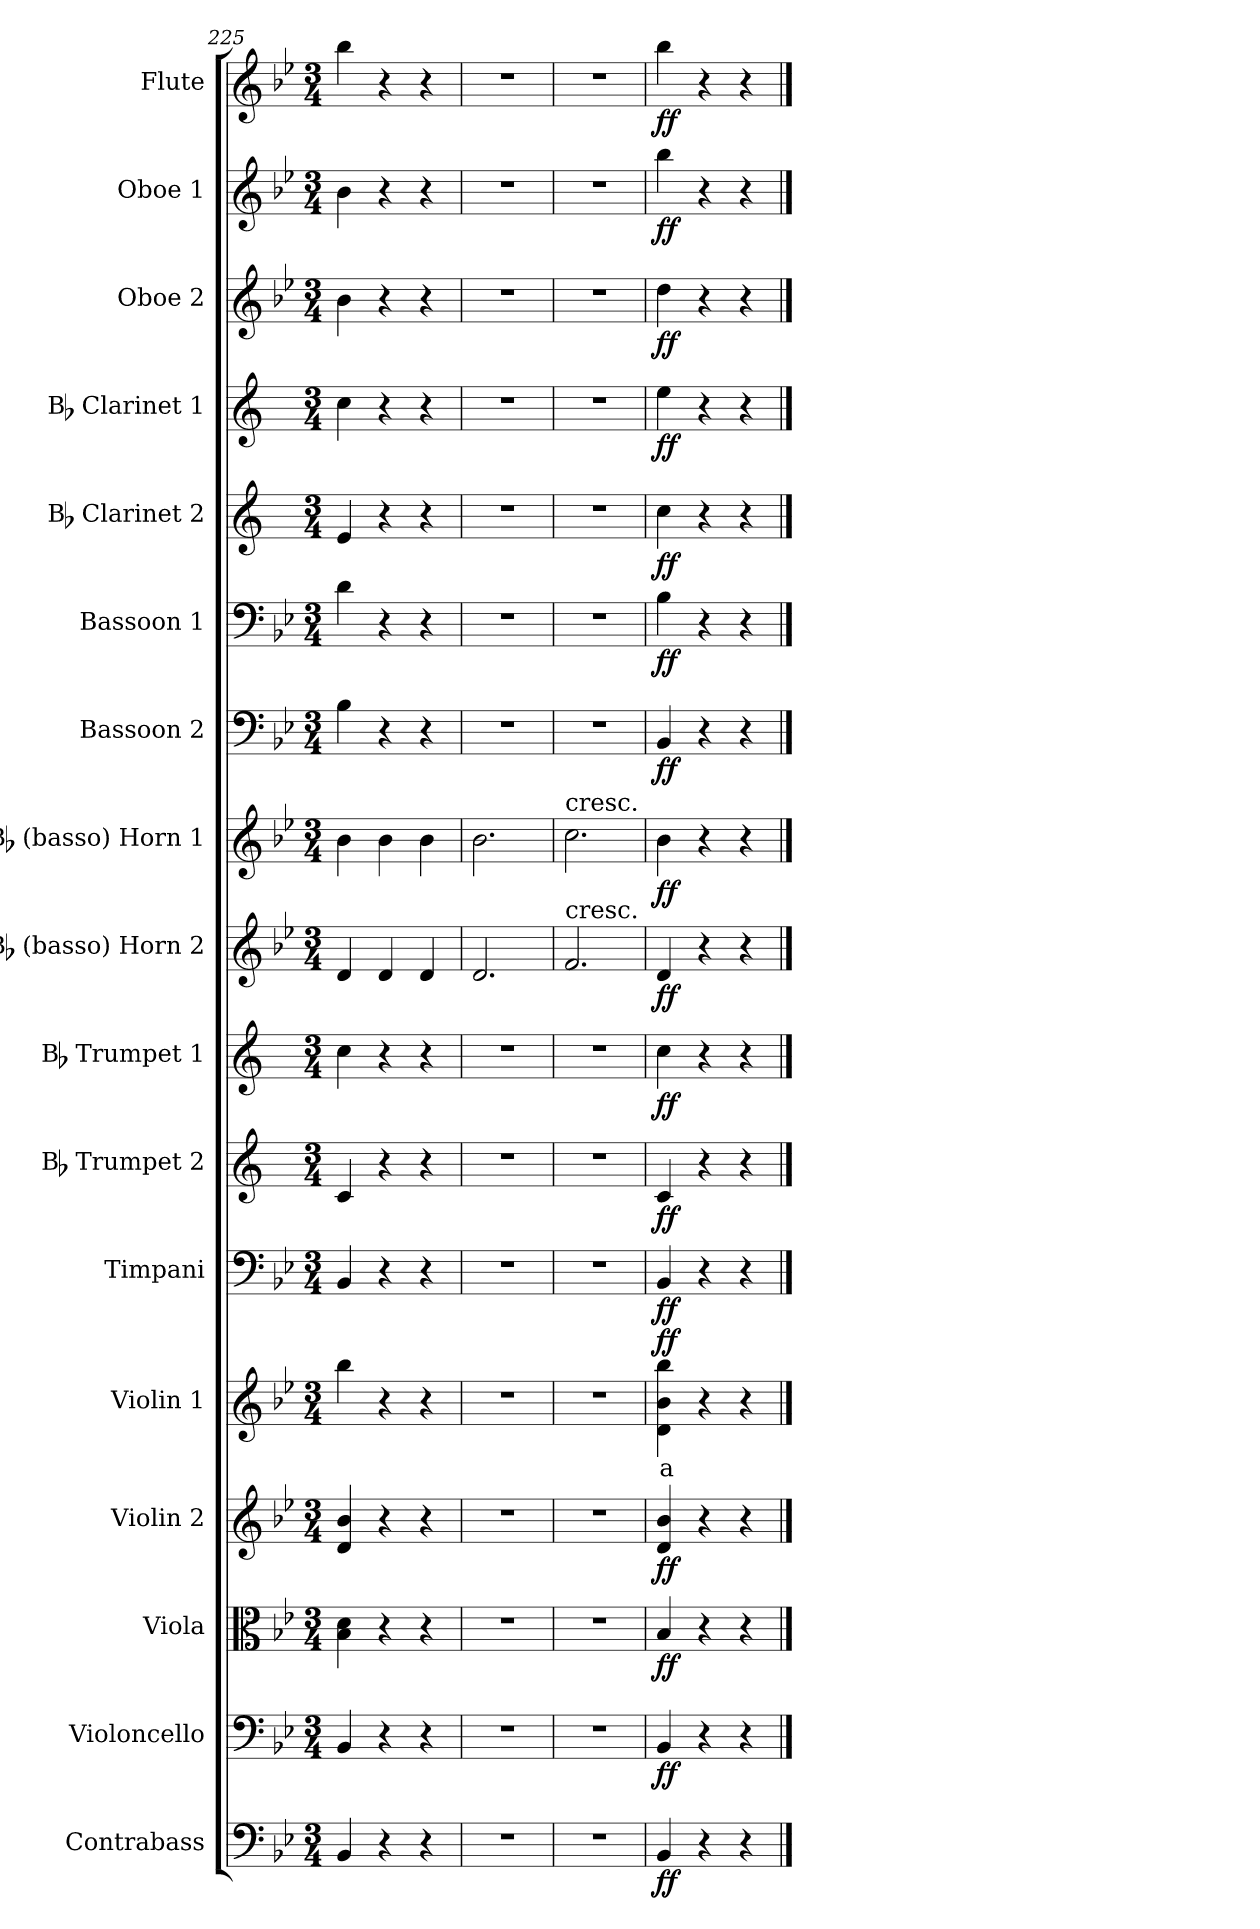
**kern	**dynam	**kern	**dynam	**kern	**dynam	**kern	**dynam	**kern	**text	**dynam	**kern	**dynam	**kern	**dynam	**kern	**dynam	**kern	**dynam	**kern	**dynam	**kern	**dynam	**kern	**dynam	**kern	**dynam	**kern	**dynam	**kern	**dynam	**kern	**dynam	**kern	**dynam
*part17	*part17	*part16	*part16	*part15	*part15	*part14	*part14	*part13	*part13	*part13	*part12	*part12	*part11	*part11	*part10	*part10	*part9	*part9	*part8	*part8	*part7	*part7	*part6	*part6	*part5	*part5	*part4	*part4	*part3	*part3	*part2	*part2	*part1	*part1
*staff17	*staff17	*staff16	*staff16	*staff15	*staff15	*staff14	*staff14	*staff13	*staff13	*staff13	*staff12	*staff12	*staff11	*staff11	*staff10	*staff10	*staff9	*staff9	*staff8	*staff8	*staff7	*staff7	*staff6	*staff6	*staff5	*staff5	*staff4	*staff4	*staff3	*staff3	*staff2	*staff2	*staff1	*staff1
*I"Contrabass	*	*I"Violoncello	*	*I"Viola	*	*I"Violin 2	*	*I"Violin 1	*	*	*I"Timpani	*	*I"Bb Trumpet 2	*	*I"Bb Trumpet 1	*	*I"Bb (basso) Horn 2	*	*I"Bb (basso) Horn 1	*	*I"Bassoon 2	*	*I"Bassoon 1	*	*I"Bb Clarinet 2	*	*I"Bb Clarinet 1	*	*I"Oboe 2	*	*I"Oboe 1	*	*I"Flute	*
*I'Cb	*	*I'Vc	*	*I'Vla	*	*I'Vln 2	*	*I'Vln 1	*	*	*I'Timp	*	*I'Tpt 2	*	*I'Tpt 1	*	*I'Hn 2	*	*I'Hn 1	*	*I'Bsn 2	*	*I'Bsn 1	*	*I'Cl 2	*	*I'Cl 1	*	*I'Ob 2	*	*I'Ob 1	*	*I'Fl	*
*clefF4	*	*clefF4	*	*clefC3	*	*clefG2	*	*clefG2	*	*	*clefF4	*	*clefG2	*	*clefG2	*	*clefG2	*	*clefG2	*	*clefF4	*	*clefF4	*	*clefG2	*	*clefG2	*	*clefG2	*	*clefG2	*	*clefG2	*
*ITrd7c12	*	*	*	*	*	*	*	*	*	*	*	*	*ITrd1c2	*	*ITrd1c2	*	*ITrd8c14	*	*ITrd8c14	*	*	*	*	*	*ITrd1c2	*	*ITrd1c2	*	*	*	*	*	*	*
*k[b-e-]	*	*k[b-e-]	*	*k[b-e-]	*	*k[b-e-]	*	*k[b-e-]	*	*	*k[b-e-]	*	*k[b-e-]	*	*k[b-e-]	*	*k[b-e-]	*	*k[b-e-]	*	*k[b-e-]	*	*k[b-e-]	*	*k[b-e-]	*	*k[b-e-]	*	*k[b-e-]	*	*k[b-e-]	*	*k[b-e-]	*
*M3/4	*	*M3/4	*	*M3/4	*	*M3/4	*	*M3/4	*	*	*M3/4	*	*M3/4	*	*M3/4	*	*M3/4	*	*M3/4	*	*M3/4	*	*M3/4	*	*M3/4	*	*M3/4	*	*M3/4	*	*M3/4	*	*M3/4	*
=225	=225	=225	=225	=225	=225	=225	=225	=225	=225	=225	=225	=225	=225	=225	=225	=225	=225	=225	=225	=225	=225	=225	=225	=225	=225	=225	=225	=225	=225	=225	=225	=225	=225	=225
4BBB-/	.	4BB-/	.	4B-\ 4d\	.	4d/ 4b-/	.	4bb-\	.	.	4BB-/	.	4B-/	.	4b-\	.	4D/	.	4B-\	.	4B-\	.	4d\	.	4d/	.	4b-\	.	4b-\	.	4b-\	.	4bb-\	.
4r	.	4r	.	4r	.	4r	.	4r	.	.	4r	.	4r	.	4r	.	4D/	.	4B-\	.	4r	.	4r	.	4r	.	4r	.	4r	.	4r	.	4r	.
4r	.	4r	.	4r	.	4r	.	4r	.	.	4r	.	4r	.	4r	.	4D/	.	4B-\	.	4r	.	4r	.	4r	.	4r	.	4r	.	4r	.	4r	.
=226	=226	=226	=226	=226	=226	=226	=226	=226	=226	=226	=226	=226	=226	=226	=226	=226	=226	=226	=226	=226	=226	=226	=226	=226	=226	=226	=226	=226	=226	=226	=226	=226	=226	=226
2.r	.	2.r	.	2.r	.	2.r	.	2.r	.	.	2.r	.	2.r	.	2.r	.	2.D/	.	2.B-\	.	2.r	.	2.r	.	2.r	.	2.r	.	2.r	.	2.r	.	2.r	.
=227	=227	=227	=227	=227	=227	=227	=227	=227	=227	=227	=227	=227	=227	=227	=227	=227	=227	=227	=227	=227	=227	=227	=227	=227	=227	=227	=227	=227	=227	=227	=227	=227	=227	=227
!	!	!	!	!	!	!	!	!	!	!	!	!	!	!	!	!	!	!	!LO:TX:a:t=cresc.	!	!	!	!	!	!	!	!	!	!	!	!	!	!	!
!	!	!	!	!	!	!	!	!	!	!	!	!	!	!	!	!	!LO:TX:a:t=cresc.	!	!	!	!	!	!	!	!	!	!	!	!	!	!	!	!	!
2.r	.	2.r	.	2.r	.	2.r	.	2.r	.	.	2.r	.	2.r	.	2.r	.	2.F/	.	2.c\	.	2.r	.	2.r	.	2.r	.	2.r	.	2.r	.	2.r	.	2.r	.
=228	=228	=228	=228	=228	=228	=228	=228	=228	=228	=228	=228	=228	=228	=228	=228	=228	=228	=228	=228	=228	=228	=228	=228	=228	=228	=228	=228	=228	=228	=228	=228	=228	=228	=228
!	!LO:DY:b	!	!LO:DY:b	!	!LO:DY:b	!	!LO:DY:b	!	!LO:LY:b:color=#FF0000	!LO:DY:b	!	!LO:DY:b	!	!LO:DY:b	!	!LO:DY:b	!	!LO:DY:b	!	!LO:DY:b	!	!LO:DY:b	!	!LO:DY:b	!	!LO:DY:b	!	!LO:DY:b	!	!LO:DY:b	!	!LO:DY:b	!	!LO:DY:b
4BBB-/	ff	4BB-/	ff	4B-/	ff	4d/ 4b-/	ff	4d\ 4b-\ 4bb-\	a	ff	4BB-/	ff	4B-/	ff	4b-\	ff	4D/	ff	4B-\	ff	4BB-/	ff	4B-\	ff	4b-\	ff	4dd\	ff	4dd\	ff	4bb-\	ff	4bb-\	ff
4r	.	4r	.	4r	.	4r	.	4r	.	.	4r	.	4r	.	4r	.	4r	.	4r	.	4r	.	4r	.	4r	.	4r	.	4r	.	4r	.	4r	.
4r	.	4r	.	4r	.	4r	.	4r	.	.	4r	.	4r	.	4r	.	4r	.	4r	.	4r	.	4r	.	4r	.	4r	.	4r	.	4r	.	4r	.
==	==	==	==	==	==	==	==	==	==	==	==	==	==	==	==	==	==	==	==	==	==	==	==	==	==	==	==	==	==	==	==	==	==	==
*-	*-	*-	*-	*-	*-	*-	*-	*-	*-	*-	*-	*-	*-	*-	*-	*-	*-	*-	*-	*-	*-	*-	*-	*-	*-	*-	*-	*-	*-	*-	*-	*-	*-	*-
